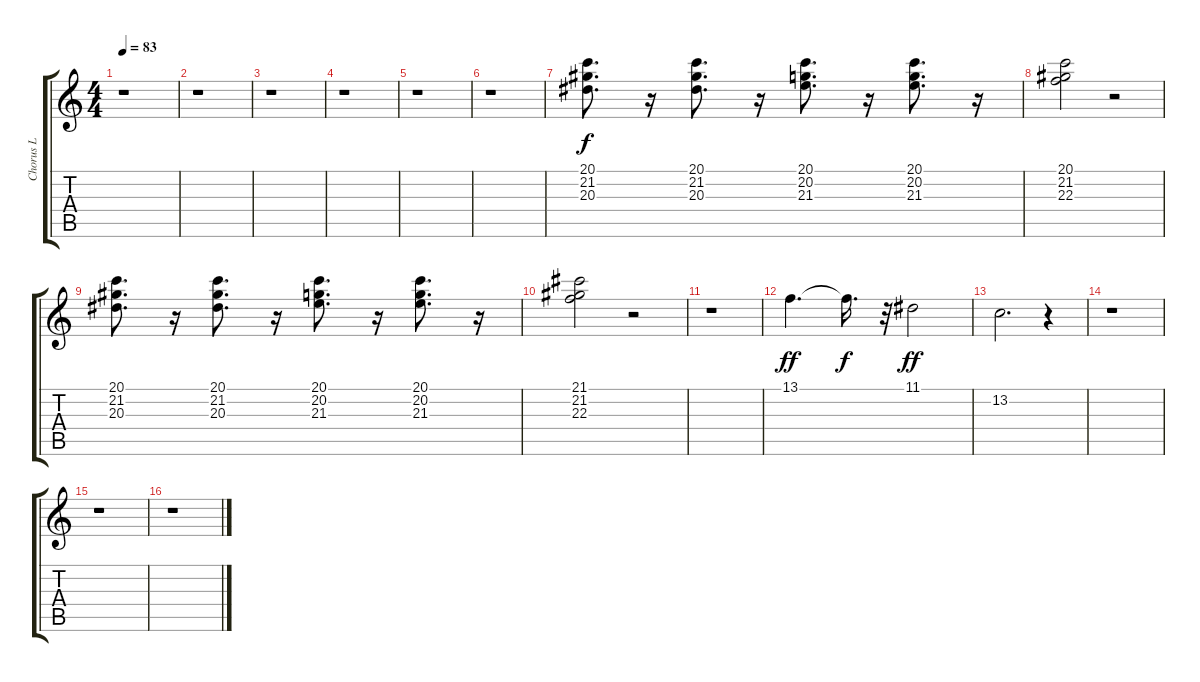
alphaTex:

\track ("Chorus L" "Chorus L") {instrument synthvoice}
\staff {score tabs}
\tuning (E4 B3 G3 D3 A2 E2) {hide}
\ts (4 4)
\tempo 83
\clef g2
\ks c
r.1{dy f} |
r.1 |
r.1 |
r.1 |
r.1 |
r.1 |
(20.1 21.2 20.3).8{d balance 4} r.16 (20.1 21.2 20.3).8{d} r.16 (20.1 20.2 21.3).8{d} r.16 (20.1 20.2 21.3).8{d} r.16 |
(20.1 21.2 22.3).2 r.2 |
(20.1 21.2 20.3).8{d} r.16 (20.1 21.2 20.3).8{d} r.16 (20.1 20.2 21.3).8{d} r.16 (20.1 20.2 21.3).8{d} r.16 |
(21.1 21.2 22.3).2 r.2 |
r.1 |
13.1.4{d dy ff balance 7} 13.1{t}.16{d dy f} r.32 11.1.2{dy ff} |
13.2.2{d} r.4 |
r.1 |
r.1 |
r.1
